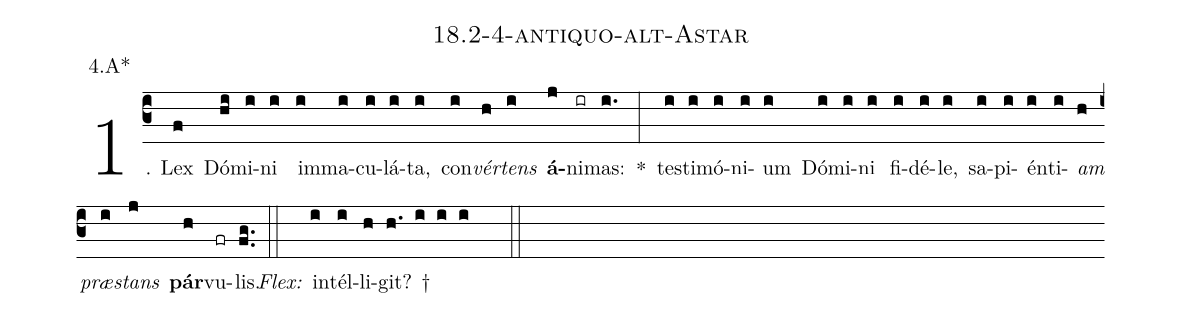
name: 18.2-4-antiquo-alt-Astar;
annotation: 4.A*;
%%
(c3)1. Lex(f) Dó(hi)mi(i)ni(i) im(i)ma(i)cu(i)lá(i)ta,(i) con(i)<i>vér</i>(h)<i>tens</i>(i) <b>á</b>(j)ni(ir)mas:(i.) *(:) tes(i)ti(i)mó(i)ni(i)um(i) Dó(i)mi(i)ni(i) fi(i)dé(i)le,(i) sa(i)pi(i)én(i)ti(i)<i>am</i>(h) <i>præ</i>(i)<i>stans</i>(j) <b>pár</b>(h)vu(fr)lis.(fg..) (::)
<i>Flex:</i>()  in(i)tél(i)li(h)git? †(h. i i i  ::)

%E(i) u(h) o(i) u(j) a(h) e.(fg..) (::)
